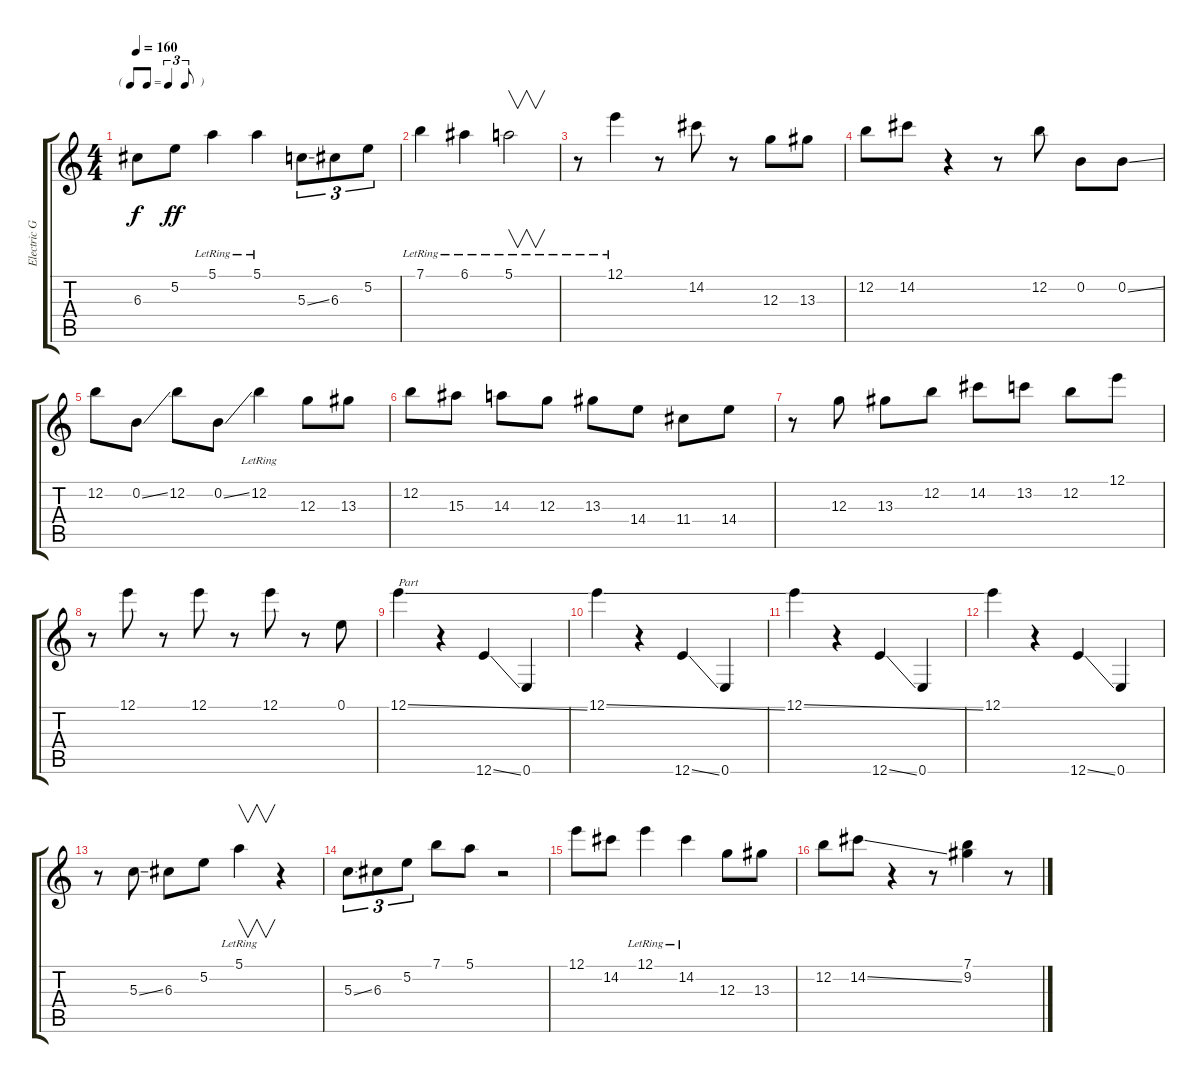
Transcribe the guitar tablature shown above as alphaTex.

\track ("Electric Guitar" "Electric G") {instrument electricbassfinger}
\staff {score tabs}
\tuning (E4 B3 G3 D3 A2 E2) {hide}
\ts (4 4)
\tf triplet8th
\tempo 160
\clef g2
\ks c
6.3{t}.8{dy f} 5.2.8{dy ff} 5.1{lr}.4 5.1{lr}.4 5.3{ss}.8{tu (3 2)} 6.3.8{tu (3 2)} 5.2.8{tu (3 2)} |
7.1{lr}.4 6.1{lr}.4 5.1{lr}.2{v} |
r.8 12.1{lr}.4 r.8 14.2.8 r.8 12.3.8 13.3.8 |
12.2.8 14.2.8 r.4 r.8 12.2.8 0.2.8 0.2{ss}.8 |
12.2.8 0.2{ss}.8 12.2.8 0.2{ss}.8 12.2{lr}.4 12.3.8 13.3.8 |
12.2.8 15.3.8 14.3.8 12.3.8 13.3.8 14.4.8 11.4.8 14.4.8 |
r.8 12.3.8 13.3.8 12.2.8 14.2.8 13.2.8 12.2.8 12.1.8 |
r.8 12.1.8 r.8 12.1.8 r.8 12.1.8 r.8 0.1.8 |
12.1{ss}.4{txt "Part"} r.4 12.6{ss}.4 0.6.4 |
12.1{ss}.4 r.4 12.6{ss}.4 0.6.4 |
12.1{ss}.4 r.4 12.6{ss}.4 0.6.4 |
12.1.4 r.4 12.6{ss}.4 0.6.4 |
r.8 5.3{ss}.8 6.3.8 5.2.8 5.1{lr}.4{v} r.4 |
5.3{ss}.8{tu (3 2)} 6.3.8{tu (3 2)} 5.2.8{tu (3 2)} 7.1.8 5.1.8 r.2 |
12.1.8 14.2.8 12.1{lr}.4 14.2{lr}.4 12.3.8 13.3.8 |
12.2.8 14.2{ss}.8 r.4 r.8 (7.1{ss} 9.2{ss}).4 r.8
